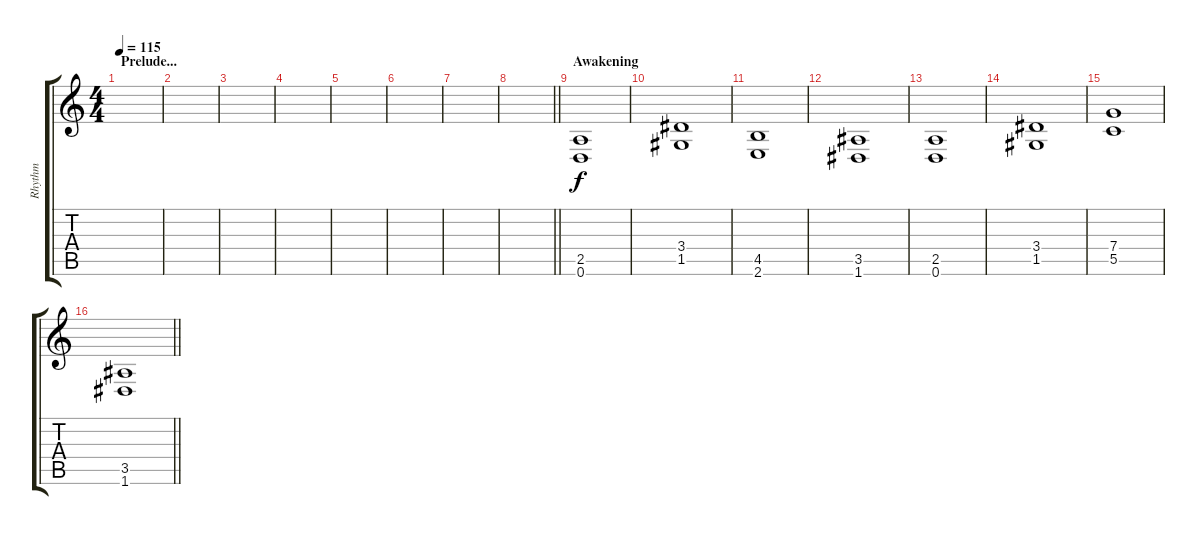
\track ("Rhythm" "Rhythm") {instrument distortionguitar}
\staff {score tabs}
\tuning (D4 A3 F3 C3 G2 D2) {hide}
\ts (4 4)
\section ("" "Prelude...")
\tempo 115
\clef g2
\ks c
|
|
|
|
|
|
|
\barLineRight lightlight
|
\section ("" "Awakening")
(2.5 0.6).1 |
(3.4 1.5).1 |
(4.5 2.6).1 |
(3.5 1.6).1 |
(2.5 0.6).1 |
(3.4 1.5).1 |
(7.4 5.5).1 |
\barLineRight lightlight
(3.5 1.6).1
